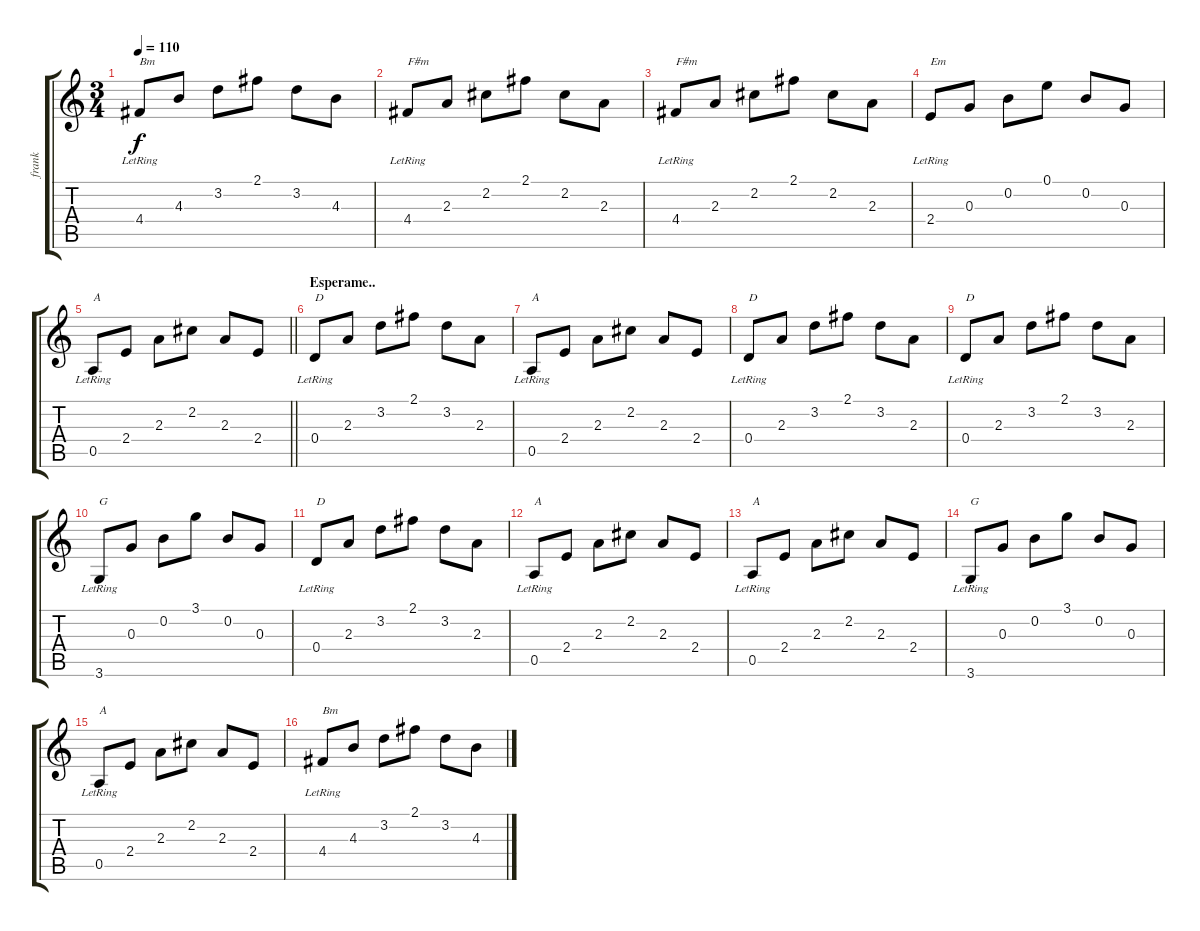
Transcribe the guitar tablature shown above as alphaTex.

\track ("frank" "frank") {instrument acousticguitarnylon}
\staff {score tabs}
\tuning (E4 B3 G3 D3 A2 E2) {hide}
\ts (3 4)
\tempo 110
\clef g2
\ks c
4.4{lr}.8{txt "Bm" dy f} 4.3.8 3.2.8 2.1.8 3.2.8 4.3.8 |
4.4{lr}.8{txt "F#m"} 2.3.8 2.2.8 2.1.8 2.2.8 2.3.8 |
4.4{lr}.8{txt "F#m"} 2.3.8 2.2.8 2.1.8 2.2.8 2.3.8 |
2.4{lr}.8{txt "Em"} 0.3.8 0.2.8 0.1.8 0.2.8 0.3.8 |
\barLineRight lightlight
0.5{lr}.8{txt "A"} 2.4.8 2.3.8 2.2.8 2.3.8 2.4.8 |
\section ("" "Esperame..")
0.4{lr}.8{txt "D"} 2.3.8 3.2.8 2.1.8 3.2.8 2.3.8 |
0.5{lr}.8{txt "A"} 2.4.8 2.3.8 2.2.8 2.3.8 2.4.8 |
0.4{lr}.8{txt "D"} 2.3.8 3.2.8 2.1.8 3.2.8 2.3.8 |
0.4{lr}.8{txt "D"} 2.3.8 3.2.8 2.1.8 3.2.8 2.3.8 |
3.6{lr}.8{txt "G"} 0.3.8 0.2.8 3.1.8 0.2.8 0.3.8 |
0.4{lr}.8{txt "D"} 2.3.8 3.2.8 2.1.8 3.2.8 2.3.8 |
0.5{lr}.8{txt "A"} 2.4.8 2.3.8 2.2.8 2.3.8 2.4.8 |
0.5{lr}.8{txt "A"} 2.4.8 2.3.8 2.2.8 2.3.8 2.4.8 |
3.6{lr}.8{txt "G"} 0.3.8 0.2.8 3.1.8 0.2.8 0.3.8 |
0.5{lr}.8{txt "A"} 2.4.8 2.3.8 2.2.8 2.3.8 2.4.8 |
4.4{lr}.8{txt "Bm"} 4.3.8 3.2.8 2.1.8 3.2.8 4.3.8
